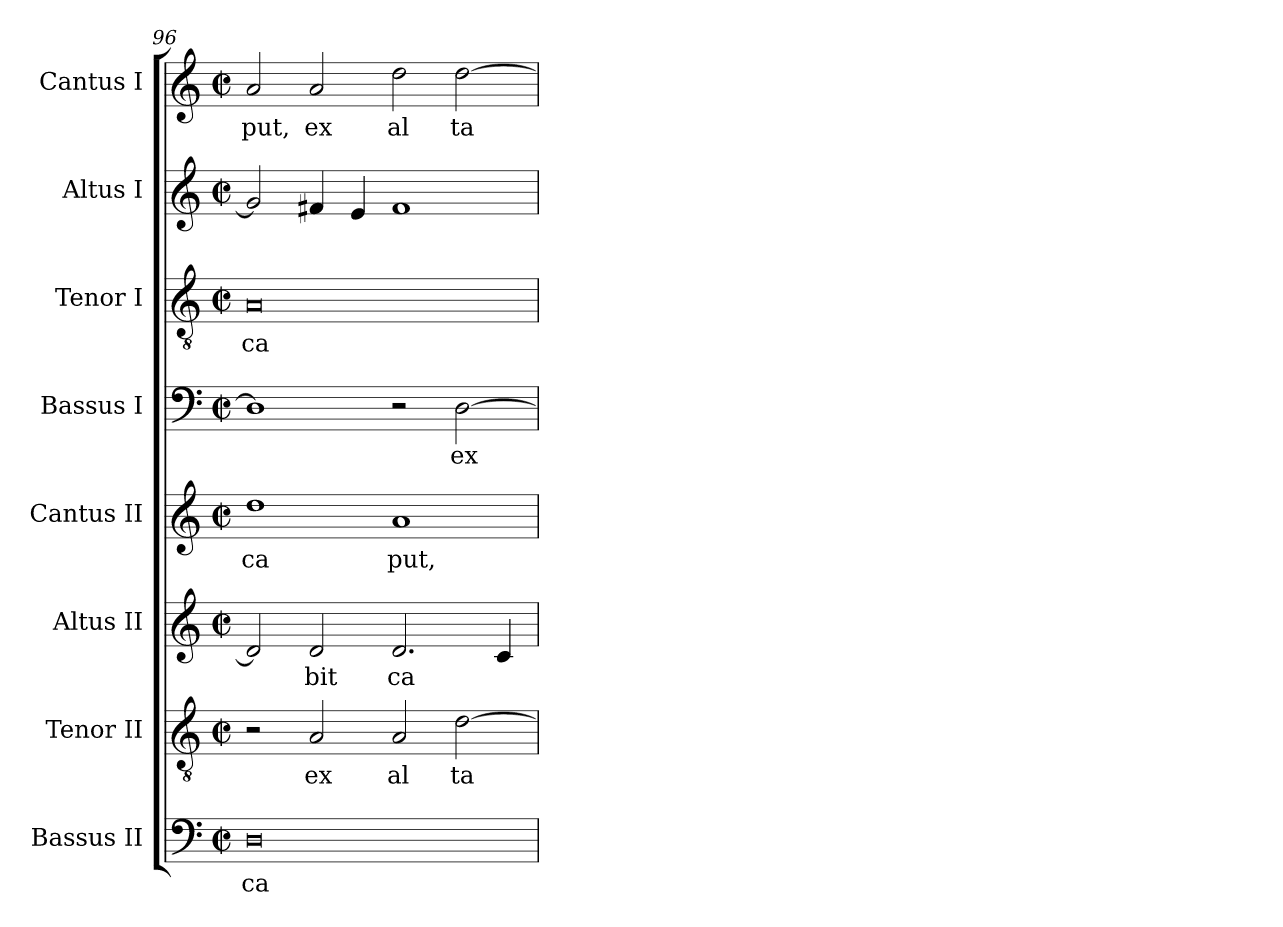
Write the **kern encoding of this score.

**kern	**text	**kern	**text	**kern	**text	**kern	**text	**kern	**text	**kern	**text	**kern	**kern	**text
*part8	*part8	*part7	*part7	*part6	*part6	*part5	*part5	*part4	*part4	*part3	*part3	*part2	*part1	*part1
*staff8	*staff8	*staff7	*staff7	*staff6	*staff6	*staff5	*staff5	*staff4	*staff4	*staff3	*staff3	*staff2	*staff1	*staff1
*I"Bassus II	*	*I"Tenor II	*	*I"Altus II	*	*I"Cantus II	*	*I"Bassus I	*	*I"Tenor I	*	*I"Altus I	*I"Cantus I	*
*clefF4	*	*clefGv2	*	*clefG2	*	*clefG2	*	*clefF4	*	*clefGv2	*	*clefG2	*clefG2	*
*M2/2	*	*M2/2	*	*M2/2	*	*M2/2	*	*M2/2	*	*M2/2	*	*M2/2	*M2/2	*
*met(c|)	*	*met(c|)	*	*met(c|)	*	*met(c|)	*	*met(c|)	*	*met(c|)	*	*met(c|)	*met(c|)	*
=96	=96	=96	=96	=96	=96	=96	=96	=96	=96	=96	=96	=96	=96	=96
!	!LO:LY:b:cj	!	!	!	!	!	!LO:LY:b:cj	!	!	!	!LO:LY:b:cj	!	!	!LO:LY:b:cj
0D	ca	2r	.	2d/]	.	1dd	ca	1D]	.	0A	ca	2g/]	2a/	put,
!	!	!	!LO:LY:b:cj	!	!LO:LY:b:cj	!	!	!	!	!	!	!	!	!LO:LY:b:cj
.	.	2A/	ex	2d/	bit	.	.	.	.	.	.	4f#X/	2a/	ex
.	.	.	.	.	.	.	.	.	.	.	.	4e/	.	.
!	!	!	!LO:LY:b:cj	!	!LO:LY:b:cj	!	!LO:LY:b:cj	!	!	!	!	!	!	!LO:LY:b:cj
.	.	2A/	al	2.d/	ca	1a	put,	2r	.	.	.	1f#	2dd\	al
!	!	!	!LO:LY:b:cj	!	!	!	!	!	!LO:LY:b:cj	!	!	!	!	!LO:LY:b:cj
.	.	[>2d\	ta	.	.	.	.	[>2D\	ex-	.	.	.	[>2dd\	ta
.	.	.	.	4c/	.	.	.	.	.	.	.	.	.	.
=	=	=	=	=	=	=	=	=	=	=	=	=	=	=
*-	*-	*-	*-	*-	*-	*-	*-	*-	*-	*-	*-	*-	*-	*-
